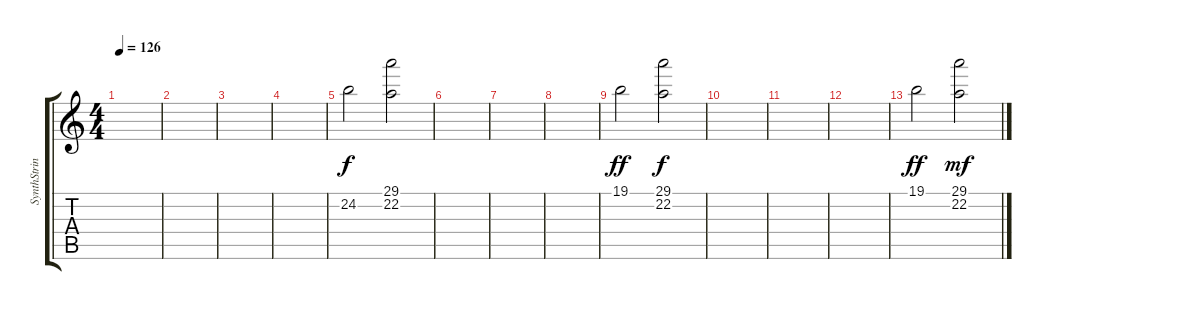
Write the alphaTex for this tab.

\track ("SynthStrings 1" "SynthStrin") {instrument synthstrings1}
\staff {score tabs}
\tuning (E4 B3 G3 D3 A2 E2) {hide}
\ts (4 4)
\tempo 126
\clef g2
\ks c
|
|
|
|
24.2.2 (29.1 22.2).2{dy f} |
|
|
|
19.1.2{dy ff} (29.1 22.2).2{dy f} |
|
|
|
19.1.2{dy ff} (29.1 22.2).2{dy mf}
